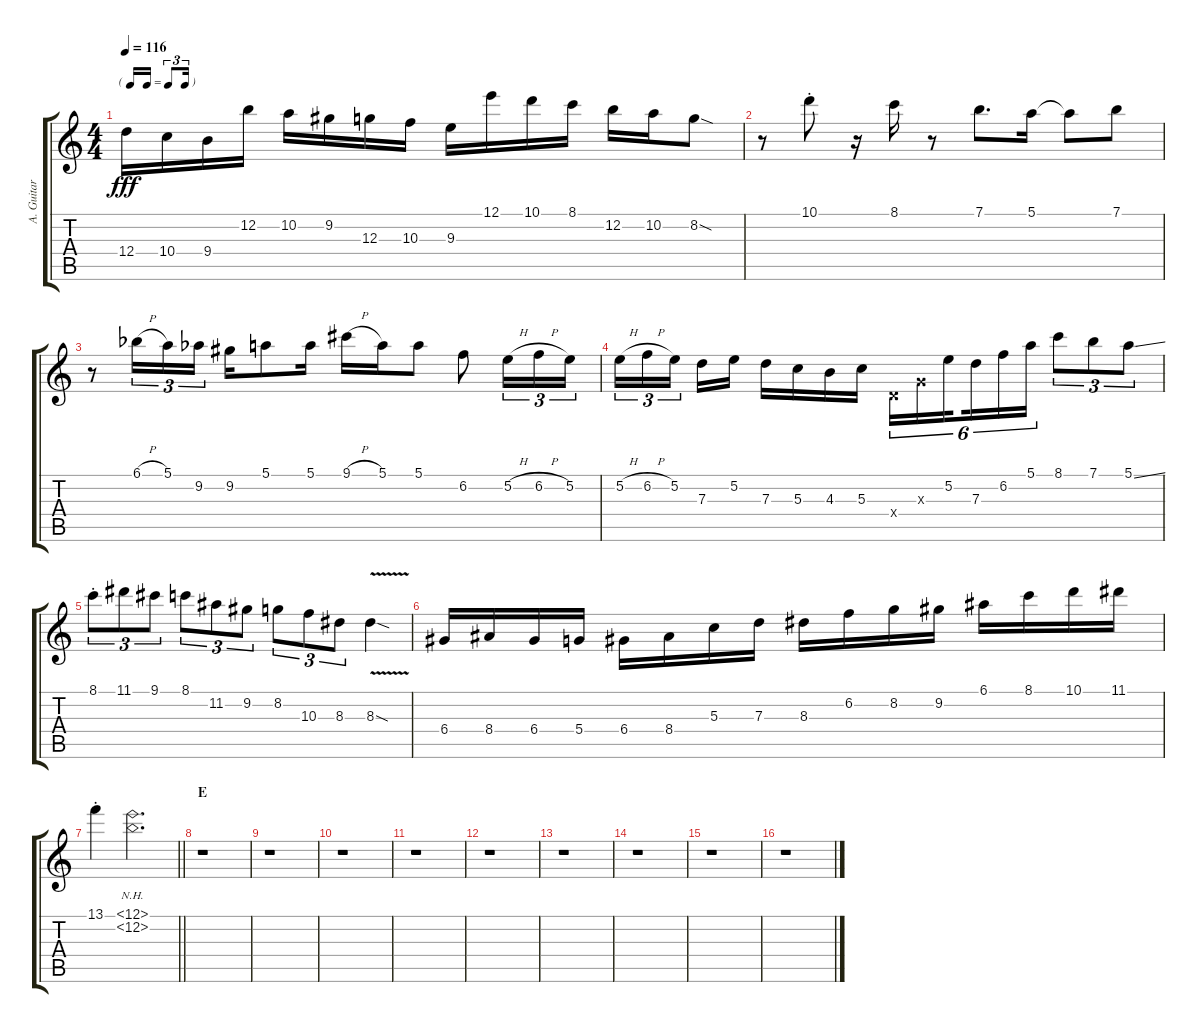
\track ("A. Guitar" "A. Guitar") {instrument acousticguitarsteel}
\staff {score tabs}
\tuning (E4 B3 G3 D3 A2 E2) {hide}
\ts (4 4)
\tf triplet16th
\tempo 116
\clef g2
\ks c
12.4.16{dy fff} 10.4.16 9.4.16 12.2.16 10.2.16 9.2.16 12.3.16 10.3.16 9.3.16 12.1.16 10.1.16 8.1.16 12.2.16 10.2.16 8.2{sod}.8 |
r.8 10.1{st}.8 r.16 8.1.16 r.8 7.1.8{d} 5.1.16 5.1{t}.8 7.1.8 |
r.8 6.1{h acc b}.16{tu (3 2)} 5.1.16{tu (3 2)} 9.2{acc b}.16{tu (3 2)} 9.2.16 5.1.8 5.1.16 9.1{h}.16 5.1.16 5.1.8 6.2.8 5.2{h}.16{tu (3 2)} 6.2{h}.16{tu (3 2)} 5.2.16{tu (3 2)} |
5.2{h}.16{tu (3 2)} 6.2{h}.16{tu (3 2)} 5.2.16{tu (3 2) beam splitsecondary} 7.3.16 5.2.16 7.3.16 5.3.16 4.3.16 5.3.16 0.4{x}.16{tu (6 4)} 0.3{x}.16{tu (6 4)} 5.2.16{tu (6 4) beam splitsecondary} 7.3.16{tu (6 4)} 6.2.16{tu (6 4)} 5.1.16{tu (6 4)} 8.1.8{tu (3 2)} 7.1.8{tu (3 2)} 5.1{ss}.8{tu (3 2)} |
8.1{st}.8{tu (3 2)} 11.1.8{tu (3 2)} 9.1.8{tu (3 2)} 8.1.8{tu (3 2)} 11.2.8{tu (3 2)} 9.2.8{tu (3 2)} 8.2.8{tu (3 2)} 10.3.8{tu (3 2)} 8.3.8{tu (3 2)} 8.3{v sod}.4 |
6.4.16 8.4.16 6.4.16 5.4.16 6.4.16 8.4.16 5.3.16 7.3.16 8.3.16 6.2.16 8.2.16 9.2.16 6.1.16 8.1.16 10.1.16 11.1.16 |
\barLineRight lightlight
13.1{st}.4 (12.1{nh} 12.2{nh}).2{d} |
\section ("" "E")
r.1 |
r.1 |
r.1 |
r.1 |
r.1 |
r.1 |
r.1 |
r.1 |
r.1
